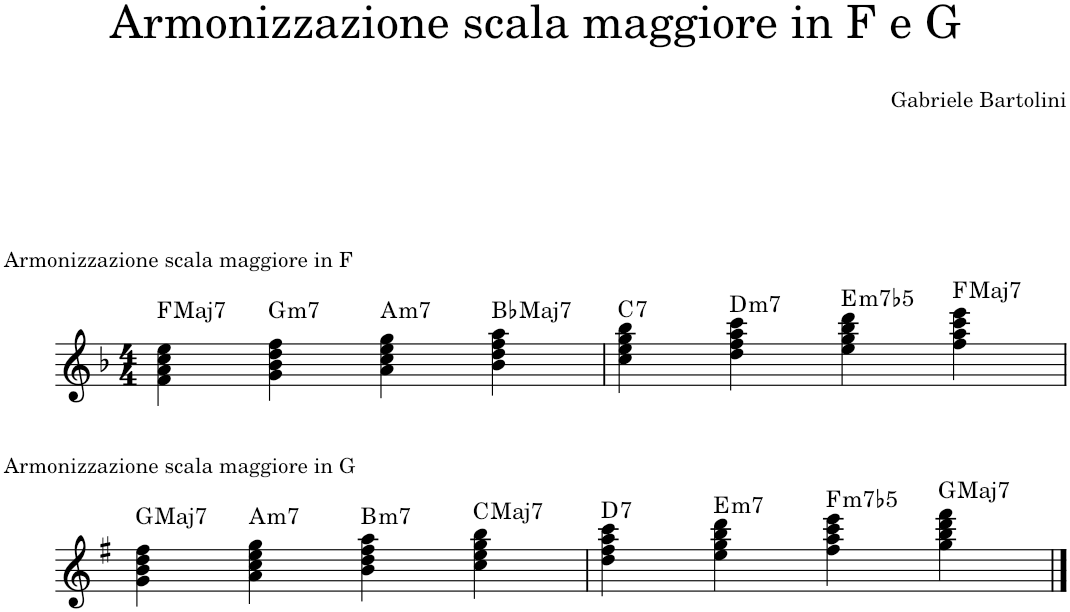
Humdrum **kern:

**kern	**harte
*part1	*part1
*staff1	*
*I"Piano	*
*I'Pno.	*
*clefG2	*
*k[b-]	*
*M4/4	*
=1	=1
!LO:TX:a:t=Armonizzazione scala maggiore in F	!LO:H:kt=Maj7
4f\ 4a\ 4cc\ 4ee\	F:maj7
!	!LO:H:kt=m7
4g\ 4b-\ 4dd\ 4ff\	G:min7
!	!LO:H:kt=m7
4a\ 4cc\ 4ee\ 4gg\	A:min7
!	!LO:H:kt=Maj7
4b-\ 4dd\ 4ff\ 4aa\	Bb:maj7
=2	=2
!	!LO:H:kt=7
4cc\ 4ee\ 4gg\ 4bb-\	C:7
!	!LO:H:kt=m7
4dd\ 4ff\ 4aa\ 4ccc\	D:min7
!	!LO:H:kt=m7b5
4ee\ 4gg\ 4bb-\ 4ddd\	E:hdim7
!	!LO:H:kt=Maj7
4ff\ 4aa\ 4ccc\ 4eee\	F:maj7
!!LO:LB:g=z
=1	=1
*k[f#]	*
!LO:TX:a:t=Armonizzazione scala maggiore in G	!LO:H:kt=Maj7
4g\ 4b\ 4dd\ 4ff#\	G:maj7
!	!LO:H:kt=m7
4a\ 4cc\ 4ee\ 4gg\	A:min7
!	!LO:H:kt=m7
4b\ 4dd\ 4ff#\ 4aa\	B:min7
!	!LO:H:kt=Maj7
4cc\ 4ee\ 4gg\ 4bb\	C:maj7
=2	=2
!	!LO:H:kt=7
4dd\ 4ff#\ 4aa\ 4ccc\	D:7
!	!LO:H:kt=m7
4ee\ 4gg\ 4bb\ 4ddd\	E:min7
!	!LO:H:kt=m7b5
4ff#\ 4aa\ 4ccc\ 4eee\	F:hdim7
!	!LO:H:kt=Maj7
4gg\ 4bb\ 4ddd\ 4fff#\	G:maj7
==	==
*-	*-
